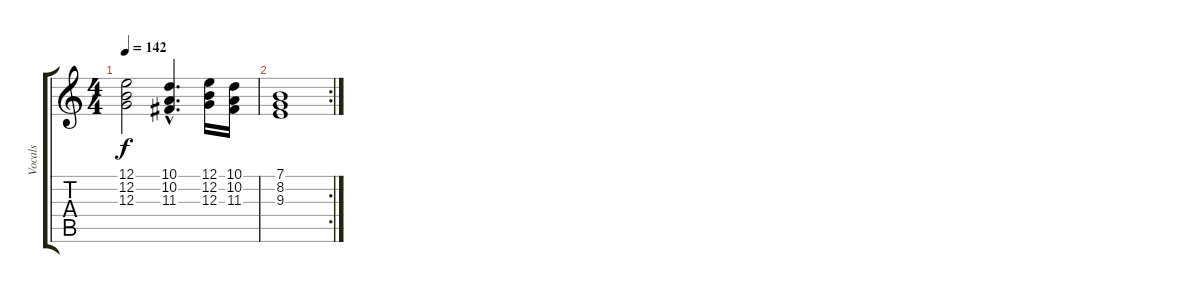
\track ("Vocals" "Vocals") {instrument ocarina}
\staff {score tabs}
\tuning (E4 B3 G3 D3 A2 E2) {hide}
\ts (4 4)
\tempo 142
\clef g2
\ks c
(12.1 12.2 12.3).2{dy f} (10.1{hac} 10.2{hac} 11.3{hac}).4{d} (12.1 12.2 12.3).16 (10.1 10.2 11.3).16 |
\rc 2
(7.1 8.2 9.3).1
